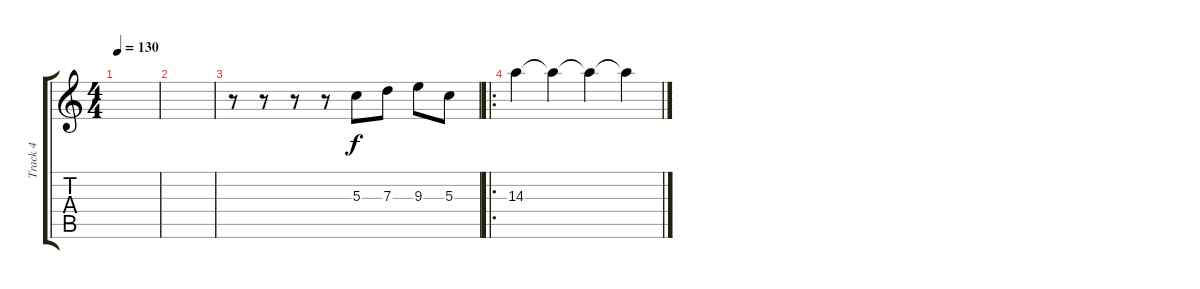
\track ("Track 4" "Track 4") {instrument distortionguitar}
\staff {score tabs}
\tuning (E4 B3 G3 D3 A2 E2) {hide}
\ts (4 4)
\tempo 130
\clef g2
\ks c
|
|
r.8 r.8 r.8 r.8 5.3.8 7.3.8 9.3.8 5.3.8 |
\ro
14.3.4 14.3{t}.4 14.3{t}.4 14.3{t}.4
